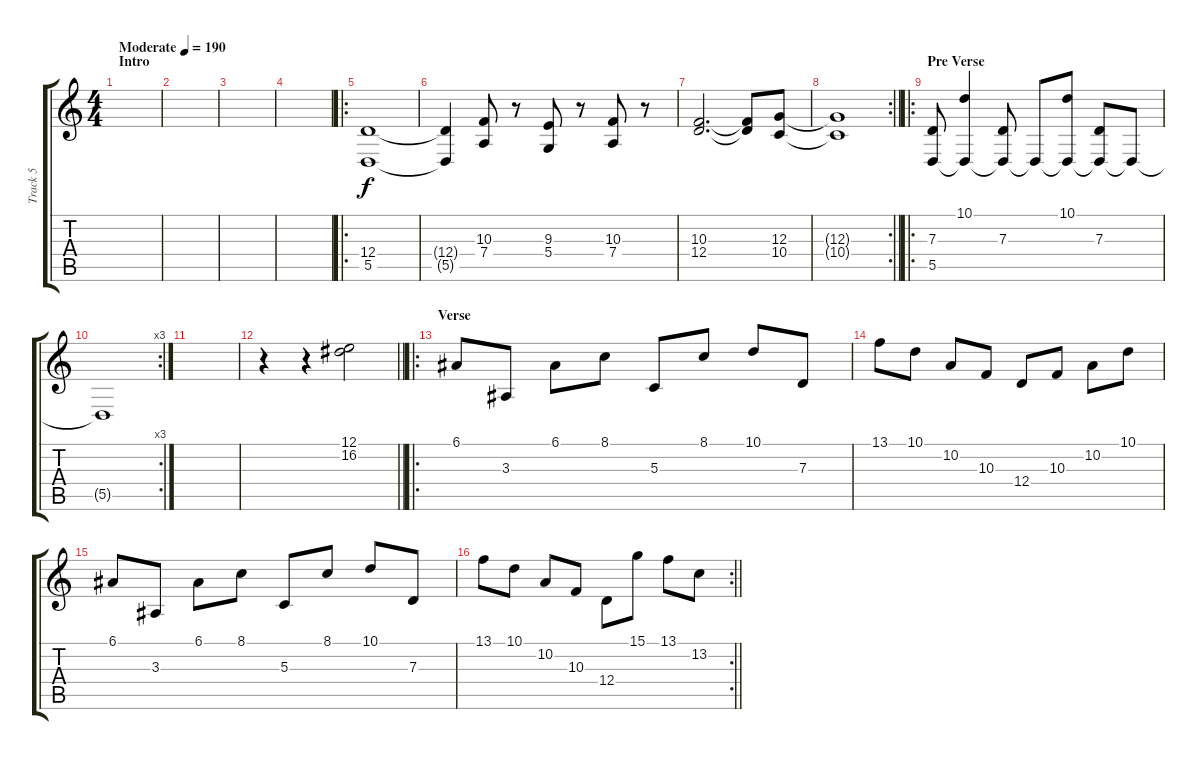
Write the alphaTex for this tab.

\track ("Track 5" "Track 5") {instrument stringensemble1}
\staff {score tabs}
\tuning (E4 B3 G3 D3 A2 D2) {hide}
\ts (4 4)
\section ("" "Intro")
\tempo (190 "Moderate")
\clef g2
\ks c
|
|
|
|
\ro
(12.4 5.5).1 |
(12.4{t} 5.5{t}).4 (10.3 7.4).8 r.8 (9.3 5.4).8 r.8 (10.3 7.4).8 r.8 |
(10.3 12.4).2{d} (10.3{t} 12.4{t}).8 (12.3 10.4).8 |
\rc 2
\barLineRight lightlight
(12.3{t} 10.4{t}).1 |
\ro
\section ("" "Pre Verse")
(7.3 5.5).8 (10.1 5.5{t}).4 (7.3 5.5{t}).8 5.5{t}.8 (10.1 5.5{t}).8 (7.3 5.5{t}).8 5.5{t}.8 |
\rc 3
5.5{t}.1 |
|
\barLineRight lightlight
r.4 r.4 (12.1 16.2).2 |
\ro
\section ("" "Verse")
6.1.8 3.3.8 6.1.8 8.1.8 5.3.8 8.1.8 10.1.8 7.3.8 |
13.1.8 10.1.8 10.2.8 10.3.8 12.4.8 10.3.8 10.2.8 10.1.8 |
6.1.8 3.3.8 6.1.8 8.1.8 5.3.8 8.1.8 10.1.8 7.3.8 |
\rc 2
\barLineRight lightlight
13.1.8 10.1.8 10.2.8 10.3.8 12.4.8 15.1.8 13.1.8 13.2.8
